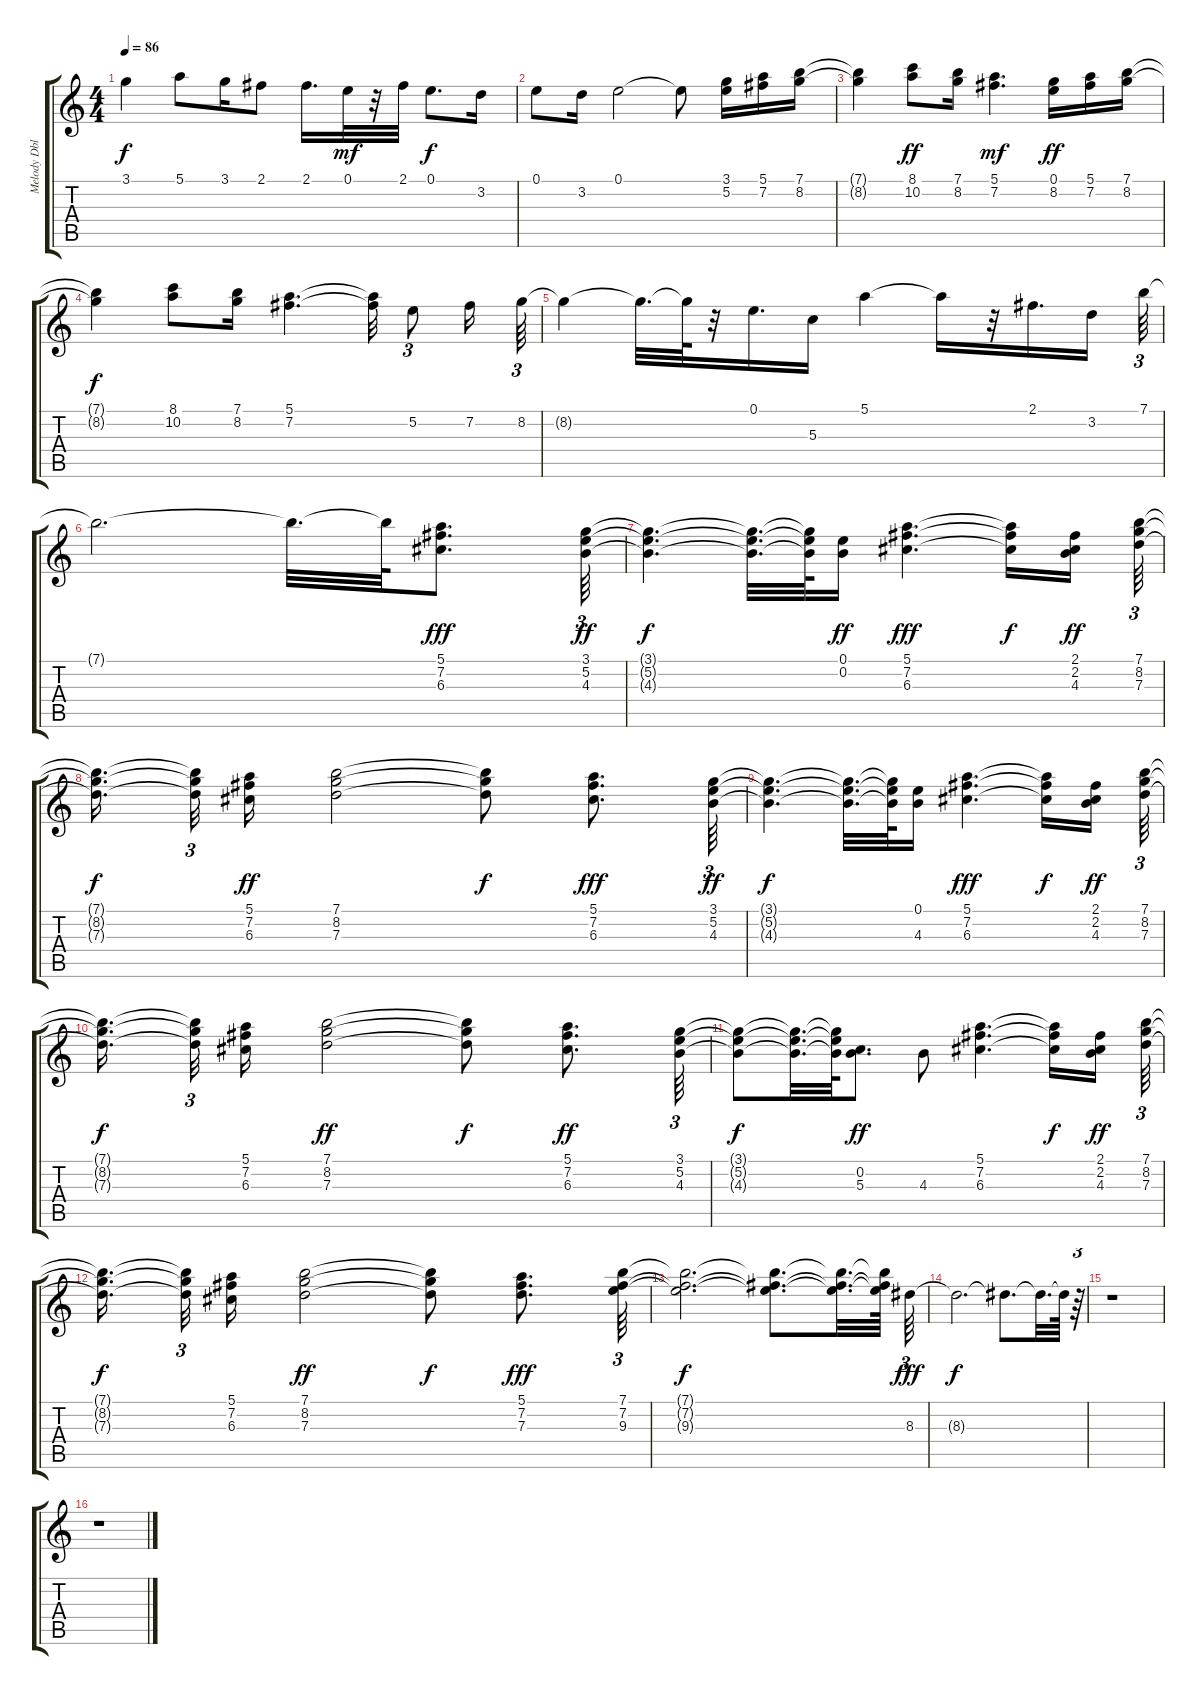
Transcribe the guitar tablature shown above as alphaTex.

\track ("Melody Dbl." "Melody Dbl") {instrument acousticguitarnylon}
\staff {score tabs}
\tuning (E4 B3 G3 D3 A2 E2) {hide}
\ts (4 4)
\tempo 86
\clef g2
\ks c
3.1{t}.4{dy f} 5.1.8 3.1.16 2.1.8 2.1.16{d} 0.1.32{dy mf} r.32 2.1.32 0.1.8{d dy f} 3.2.16 |
0.1.8 3.2.16 0.1.2 0.1{t}.8 (3.1 5.2).16 (5.1 7.2).16 (7.1 8.2).16 |
(7.1{t} 8.2{t}).4 (8.1 10.2).8{dy ff} (7.1 8.2).16 (5.1 7.2).4{d dy mf} (0.1 8.2).16{dy ff} (5.1 7.2).16 (7.1 8.2).16 |
(7.1{t} 8.2{t}).4{dy f} (8.1 10.2).8 (7.1 8.2).16 (5.1 7.2).4{d} (5.1{t} 7.2{t}).32 5.2.8{tu (3 2)} 7.2.16 8.2.64{tu (3 2)} |
8.2{t}.4 8.2{t}.32{d} 8.2{t}.64 r.32 0.1.16{d} 5.3.16 5.1.4 5.1{t}.16 r.32 2.1.16{d} 3.2.16 7.1.64{tu (3 2)} |
7.1{t}.2{d} 7.1{t}.32{d} 7.1{t}.64 (5.1 7.2 6.3).8{d dy fff} (3.1 5.2 4.3).64{tu (3 2) dy ff} |
(3.1{t} 5.2{t} 4.3{t}).4{d dy f} (3.1{t} 5.2{t} 4.3{t}).32{d} (3.1{t} 5.2{t} 4.3{t}).64 (0.1 0.2).16{dy ff} (5.1 7.2 6.3).4{d dy fff} (5.1{t} 7.2{t} 6.3{t}).16{dy f} (2.1 2.2 4.3).16{dy ff} (7.1 8.2 7.3).64{tu (3 2)} |
(7.1{t} 8.2{t} 7.3{t}).16{d dy f} (7.1{t} 8.2{t} 7.3{t}).32{tu (3 2)} (5.1 7.2 6.3).16{dy ff} (7.1 8.2 7.3).2 (7.1{t} 8.2{t} 7.3{t}).8{dy f} (5.1 7.2 6.3).8{d dy fff} (3.1 5.2 4.3).64{tu (3 2) dy ff} |
(3.1{t} 5.2{t} 4.3{t}).4{d dy f} (3.1{t} 5.2{t} 4.3{t}).32{d} (3.1{t} 5.2{t} 4.3{t}).64 (0.1 4.3).16 (5.1 7.2 6.3).4{d dy fff} (5.1{t} 7.2{t} 6.3{t}).16{dy f} (2.1 2.2 4.3).16{dy ff} (7.1 8.2 7.3).64{tu (3 2)} |
(7.1{t} 8.2{t} 7.3{t}).16{d dy f} (7.1{t} 8.2{t} 7.3{t}).32{tu (3 2)} (5.1 7.2 6.3).16 (7.1 8.2 7.3).2{dy ff} (7.1{t} 8.2{t} 7.3{t}).8{dy f} (5.1 7.2 6.3).8{d dy ff} (3.1 5.2 4.3).64{tu (3 2)} |
(3.1{t} 5.2{t} 4.3{t}).8{dy f} (3.1{t} 5.2{t} 4.3{t}).32{d} (3.1{t} 5.2{t} 4.3{t}).64 (0.2 5.3).8{d dy ff} 4.3.8 (5.1 7.2 6.3).4{d} (5.1{t} 7.2{t} 6.3{t}).16{dy f} (2.1 2.2 4.3).16{dy ff} (7.1 8.2 7.3).64{tu (3 2)} |
(7.1{t} 8.2{t} 7.3{t}).16{d dy f} (7.1{t} 8.2{t} 7.3{t}).32{tu (3 2)} (5.1 7.2 6.3).16 (7.1 8.2 7.3).2{dy ff} (7.1{t} 8.2{t} 7.3{t}).8{dy f} (5.1 7.2 7.3).8{d dy fff} (7.1 7.2 9.3).64{tu (3 2)} |
(7.1{t} 7.2{t} 9.3{t}).2{d dy f} (7.1{t} 7.2{t} 9.3{t}).8{d} (7.1{t} 7.2{t} 9.3{t}).32{d} (7.1{t} 7.2{t} 9.3{t}).64 8.3.64{tu (3 2) dy fff} |
8.3{t}.2{d dy f} 8.3{t}.8{d} 8.3{t}.32{d} 8.3{t}.64 r.64{tu (3 2)} |
r.1 |
r.1
